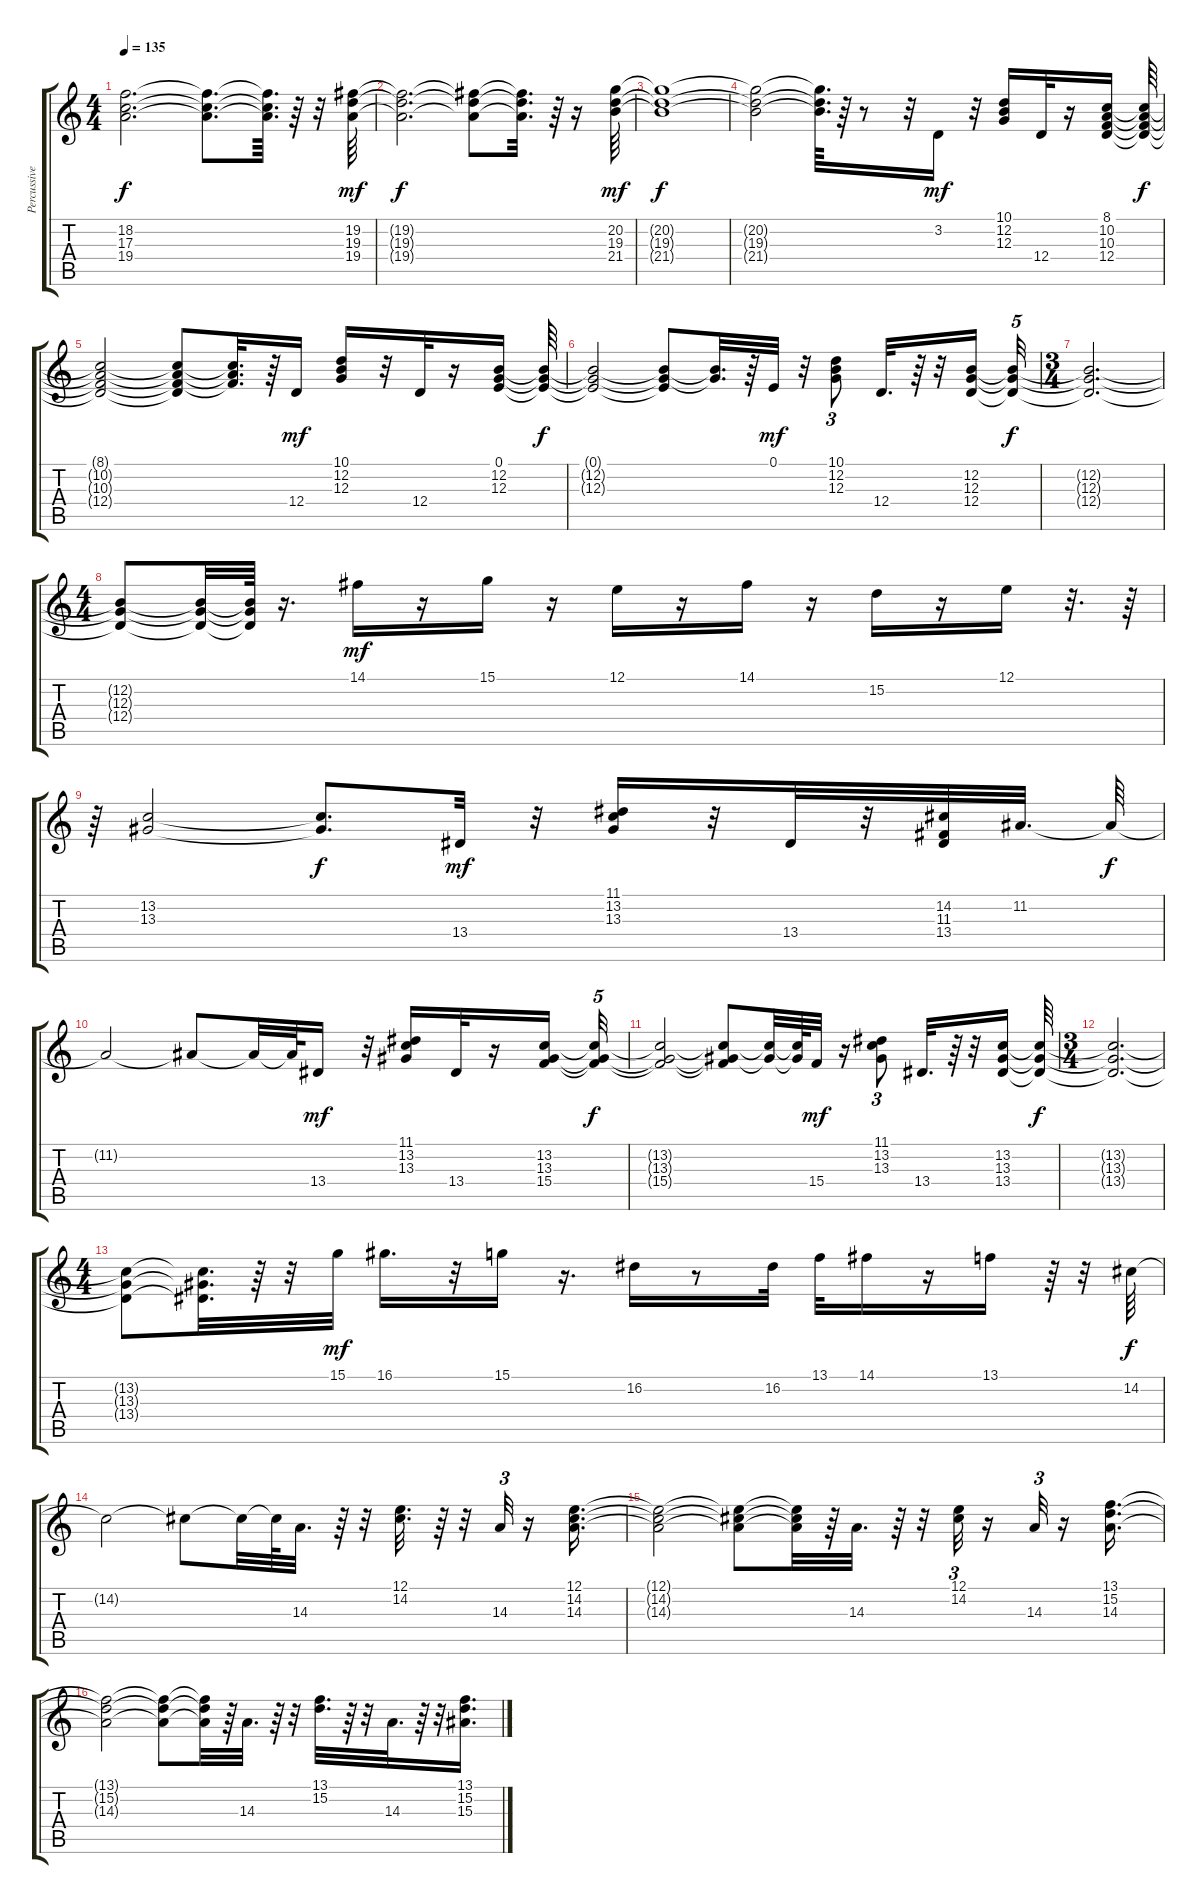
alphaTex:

\track ("Percussive Organ" "Percussive") {instrument percussiveorgan}
\staff {score tabs}
\tuning (E4 B3 G3 D3 A2 E2) {hide}
\ts (4 4)
\tempo 135
\clef g2
\ks c
(18.2{t} 17.3{t} 19.4{t}).2{d dy f} (18.2{t} 17.3{t} 19.4{t}).8{d} (18.2{t} 17.3{t} 19.4{t}).64{d} r.64 r.32 (19.2 19.3 19.4).64{dy mf} |
(19.2{t} 19.3{t} 19.4{t}).2{d dy f} (19.2{t} 19.3{t} 19.4{t}).8 (19.2{t} 19.3{t} 19.4{t}).32{d} r.64 r.16 (20.2 19.3 21.4).64{dy mf} |
(20.2{t} 19.3{t} 21.4{t}).1{dy f} |
(20.2{t} 19.3{t} 21.4{t}).2 (20.2{t} 19.3{t} 21.4{t}).64{d} r.64 r.8 r.32 3.2.16{dy mf} r.32 (10.1 12.2 12.3).16 12.4.32 r.16 (8.1 10.2 10.3 12.4).16 (8.1{t} 10.2{t} 10.3{t} 12.4{t}).64{dy f} |
(8.1{t} 10.2{t} 10.3{t} 12.4{t}).2 (8.1{t} 10.2{t} 10.3{t} 12.4{t}).8 (8.1{t} 10.2{t} 10.3{t}).32{d} r.64 12.4.16{dy mf} (10.1 12.2 12.3).16 r.32 12.4.32 r.16 (0.1 12.2 12.3).16 (0.1{t} 12.2{t} 12.3{t}).64{dy f} |
(0.1{t} 12.2{t} 12.3{t}).2 (0.1{t} 12.2{t} 12.3{t}).8 (12.2{t} 12.3{t}).32{d} r.64 0.1.32{dy mf} r.32 (10.1 12.2 12.3).8{tu (3 2)} 12.4.32{d} r.64 r.32 (12.2 12.3 12.4).16 (12.2{t} 12.3{t} 12.4{t}).32{tu (5 4) dy f} |
\ts (3 4)
(12.2{t} 12.3{t} 12.4{t}).2{d} |
\ts (4 4)
(12.2{t} 12.3{t} 12.4{t}).8 (12.2{t} 12.3{t} 12.4{t}).32 (12.2{t} 12.3{t} 12.4{t}).64 r.16{d} 14.1.16{dy mf} r.16 15.1.16 r.16 12.1.16 r.16 14.1.16 r.16 15.2.16 r.16 12.1.16 r.32{d} r.64 |
r.64 (13.2 13.3).2 (13.2{t} 13.3{t}).8{d dy f} 13.4.32{dy mf} r.32 (11.1 13.2 13.3).16 r.32 13.4.32 r.32 (14.2 11.3 13.4).32 11.2.32{d} 11.2{t}.64{dy f} |
11.2{t}.2 11.2{t}.8 11.2{t}.32 11.2{t}.64 13.4.16{dy mf} r.32 (11.1 13.2 13.3).16 13.4.32 r.16 (13.2 13.3 15.4).16 (13.2{t} 13.3{t} 15.4{t}).32{tu (5 4) dy f} |
(13.2{t} 13.3{t} 15.4{t}).2 (13.2{t} 13.3{t} 15.4{t}).8 (13.2{t} 13.3{t}).32 (13.2{t} 13.3{t}).64 15.4.32{dy mf} r.16 (11.1 13.2 13.3).8{tu (3 2)} 13.4.32{d} r.64 r.32 (13.2 13.3 13.4).16 (13.2{t} 13.3{t} 13.4{t}).64{dy f} |
\ts (3 4)
(13.2{t} 13.3{t} 13.4{t}).2{d} |
\ts (4 4)
(13.2{t} 13.3{t} 13.4{t}).8 (13.2{t} 13.3{t} 13.4{t}).32{d} r.64 r.32 15.1.32{dy mf} 16.1.16{d} r.32 15.1.16 r.16{d} 16.2.16 r.8 16.2.32 13.1.32 14.1.16 r.16 13.1.16 r.64 r.32 14.2.64{dy f} |
14.2{t}.2 14.2{t}.8 14.2{t}.32 14.2{t}.64 14.3.32{d} r.64 r.32 (12.1 14.2).32{d} r.64 r.32 14.3.32{tu (3 2)} r.16 (12.1 14.2 14.3).16{d} |
(12.1{t} 14.2{t} 14.3{t}).2 (12.1{t} 14.2{t} 14.3{t}).8 (12.1{t} 14.2{t} 14.3{t}).32 r.64 14.3.32{d} r.64 r.32 (12.1 14.2).32{tu (3 2)} r.16 14.3.32{tu (3 2)} r.16 (13.1 15.2 14.3).16{d} |
(13.1{t} 15.2{t} 14.3{t}).2 (13.1{t} 15.2{t} 14.3{t}).8 (13.1{t} 15.2{t} 14.3{t}).32 r.64 14.3.32{d} r.64 r.32 (13.1 15.2).32{d} r.64 r.32 14.3.32{d} r.64 r.32 (13.1 15.2 15.3).16{d}
